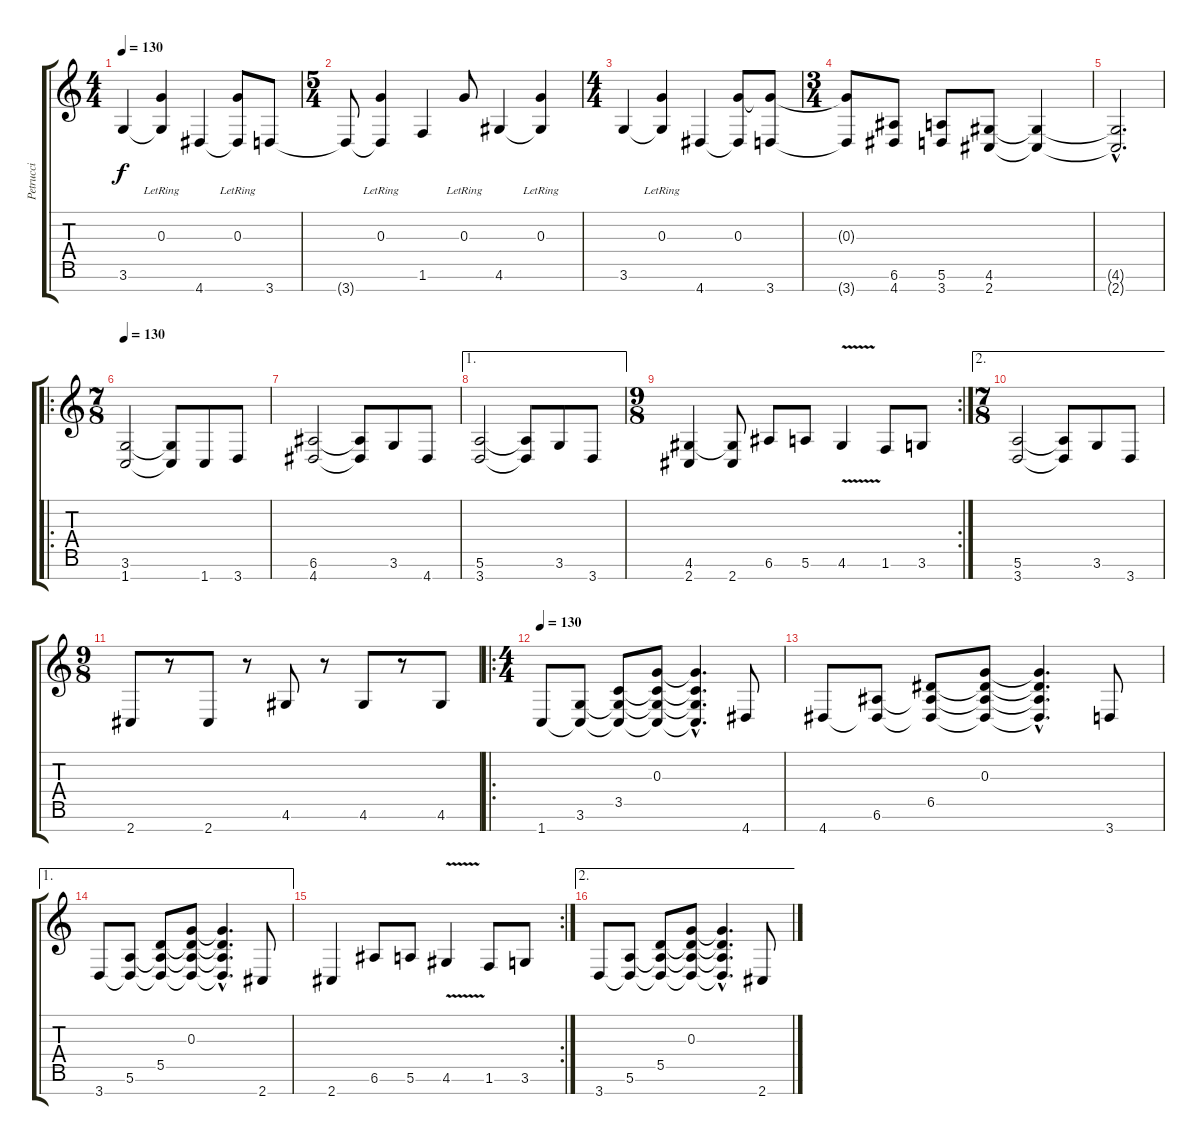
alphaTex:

\track ("Petrucci" "Petrucci") {instrument distortionguitar}
\staff {score tabs}
\tuning (E4 B3 G3 D3 A2 E2 B1) {hide}
\ts (4 4)
\tempo 130
\clef g2
\ks c
3.6.4{dy f} (0.3{lr} 3.6{t}).4 4.7.4 (0.3{lr} 4.7{t}).8 3.7.8 |
\ts (5 4)
3.7{t}.8 (0.3{lr} 3.7{t}).4 1.6.4 0.3{lr}.8 4.6.4 (0.3{lr} 4.6{t}).4 |
\ts (4 4)
3.6.4 (0.3{lr} 3.6{t}).4 4.7.4 (0.3 4.7{t}).8 (0.3{t} 3.7).8 |
\ts (3 4)
(0.3{t} 3.7{t}).8 (6.6 4.7).8 (5.6 3.7).8 (4.6 2.7).8 (4.6{t} 2.7{t}).4 |
(4.6{hac t} 2.7{hac t}).2{d} |
\ro
\ts (7 8)
\tempo 130
(3.6 1.7).2{volume 16 balance 8} (3.6{t} 1.7{t}).8 1.7.8 3.7.8 |
(6.6 4.7).2 (6.6{t} 4.7{t}).8 3.6.8 4.7.8 |
\ae 1
(5.6 3.7).2 (5.6{t} 3.7{t}).8 3.6.8 3.7.8 |
\rc 2
\ts (9 8)
(4.6 2.7).4 (4.6{t} 2.7).8 6.6.8 5.6.8 4.6{v}.4 1.6.8 3.6.8 |
\ae 2
\ts (7 8)
(5.6 3.7).2 (5.6{t} 3.7{t}).8 3.6.8 3.7.8 |
\ts (9 8)
2.7.8 r.8 2.7.8 r.8 4.6.8 r.8 4.6.8 r.8 4.6.8 |
\ro
\ts (4 4)
\tempo 130
1.7.8{volume 11} (3.6 1.7{t}).8 (3.5 3.6{t} 1.7{t}).8 (0.3 3.5{t} 3.6{t} 1.7{t}).8 (0.3{hac t} 3.5{hac t} 3.6{hac t} 1.7{hac t}).4{d} 4.7.8 |
4.7.8 (6.6 4.7{t}).8 (6.5 6.6{t} 4.7{t}).8 (0.3 6.5{t} 6.6{t} 4.7{t}).8 (0.3{hac t} 6.5{hac t} 6.6{hac t} 4.7{hac t}).4{d} 3.7.8 |
\ae 1
3.7.8 (5.6 3.7{t}).8 (5.5 5.6{t} 3.7{t}).8 (0.3 5.5{t} 5.6{t} 3.7{t}).8 (0.3{hac t} 5.5{hac t} 5.6{hac t} 3.7{hac t}).4{d} 2.7.8 |
\rc 2
2.7.4 6.6.8 5.6.8 4.6{v}.4 1.6.8 3.6.8 |
\ae 2
3.7.8 (5.6 3.7{t}).8 (5.5 5.6{t} 3.7{t}).8 (0.3 5.5{t} 5.6{t} 3.7{t}).8 (0.3{hac t} 5.5{hac t} 5.6{hac t} 3.7{hac t}).4{d} 2.7.8
